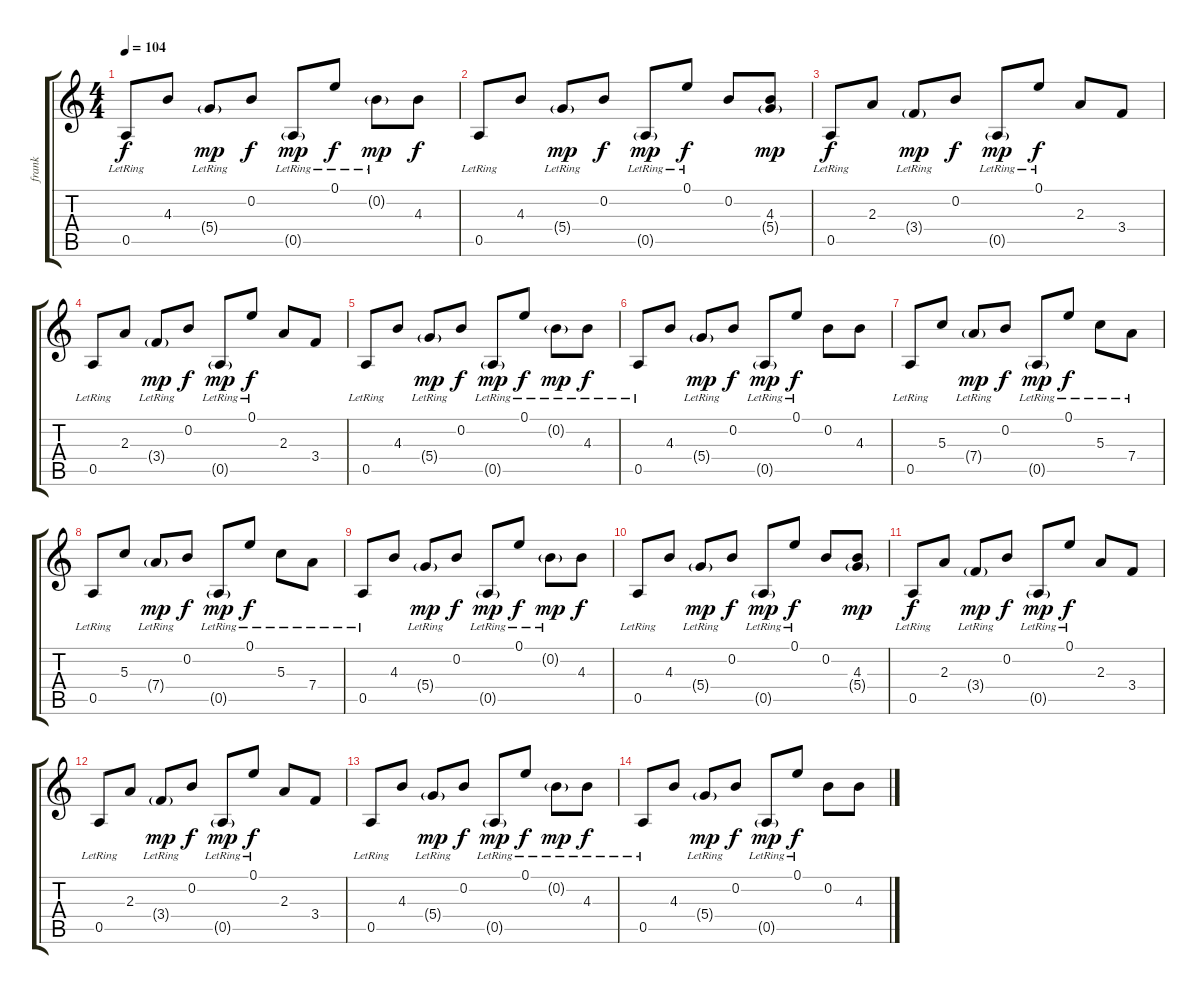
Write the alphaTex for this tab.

\track ("frank" "frank") {instrument overdrivenguitar}
\staff {score tabs}
\tuning (E4 B3 G3 D3 A2 E2) {hide}
\ts (4 4)
\tempo 104
\clef g2
\ks c
0.5{lr}.8{dy f} 4.3.8 5.4{g lr}.8{dy mp} 0.2.8{dy f} 0.5{g lr}.8{dy mp} 0.1{lr}.8{dy f} 0.2{g lr}.8{dy mp} 4.3.8{dy f} |
0.5{lr}.8 4.3.8 5.4{g lr}.8{dy mp} 0.2.8{dy f} 0.5{g lr}.8{dy mp} 0.1{lr}.8{dy f} 0.2.8 (4.3 5.4{g}).8{dy mp} |
0.5{lr}.8{dy f} 2.3.8 3.4{g lr}.8{dy mp} 0.2.8{dy f} 0.5{g lr}.8{dy mp} 0.1{lr}.8{dy f} 2.3.8 3.4.8 |
0.5{lr}.8 2.3.8 3.4{g lr}.8{dy mp} 0.2.8{dy f} 0.5{g lr}.8{dy mp} 0.1{lr}.8{dy f} 2.3.8 3.4.8 |
0.5{lr}.8{volume 13} 4.3.8 5.4{g lr}.8{dy mp} 0.2.8{dy f} 0.5{g lr}.8{dy mp} 0.1{lr}.8{dy f} 0.2{g lr}.8{dy mp} 4.3{lr}.8{dy f} |
0.5{lr}.8 4.3.8 5.4{g lr}.8{dy mp} 0.2.8{dy f} 0.5{g lr}.8{dy mp} 0.1{lr}.8{dy f} 0.2.8 4.3.8 |
0.5{lr}.8{instrument electricguitarclean} 5.3.8 7.4{g lr}.8{dy mp} 0.2.8{dy f} 0.5{g lr}.8{dy mp} 0.1{lr}.8{dy f} 5.3{lr}.8 7.4{lr}.8 |
0.5{lr}.8 5.3.8 7.4{g lr}.8{dy mp} 0.2.8{dy f} 0.5{g lr}.8{dy mp} 0.1{lr}.8{dy f} 5.3{lr}.8 7.4{lr}.8 |
0.5{lr}.8{volume 10} 4.3.8 5.4{g lr}.8{dy mp} 0.2.8{dy f} 0.5{g lr}.8{dy mp} 0.1{lr}.8{dy f} 0.2{g lr}.8{dy mp} 4.3.8{dy f} |
0.5{lr}.8 4.3.8 5.4{g lr}.8{dy mp} 0.2.8{dy f} 0.5{g lr}.8{dy mp} 0.1{lr}.8{dy f} 0.2.8 (4.3 5.4{g}).8{dy mp} |
0.5{lr}.8{dy f volume 8} 2.3.8 3.4{g lr}.8{dy mp} 0.2.8{dy f} 0.5{g lr}.8{dy mp} 0.1{lr}.8{dy f} 2.3.8 3.4.8 |
0.5{lr}.8 2.3.8 3.4{g lr}.8{dy mp} 0.2.8{dy f} 0.5{g lr}.8{dy mp} 0.1{lr}.8{dy f} 2.3.8 3.4.8 |
0.5{lr}.8{volume 8} 4.3.8 5.4{g lr}.8{dy mp} 0.2.8{dy f} 0.5{g lr}.8{dy mp} 0.1{lr}.8{dy f} 0.2{g lr}.8{dy mp} 4.3{lr}.8{dy f} |
0.5{lr}.8{volume 7} 4.3.8 5.4{g lr}.8{dy mp} 0.2.8{dy f} 0.5{g lr}.8{dy mp volume 6} 0.1{lr}.8{dy f} 0.2.8 4.3.8
